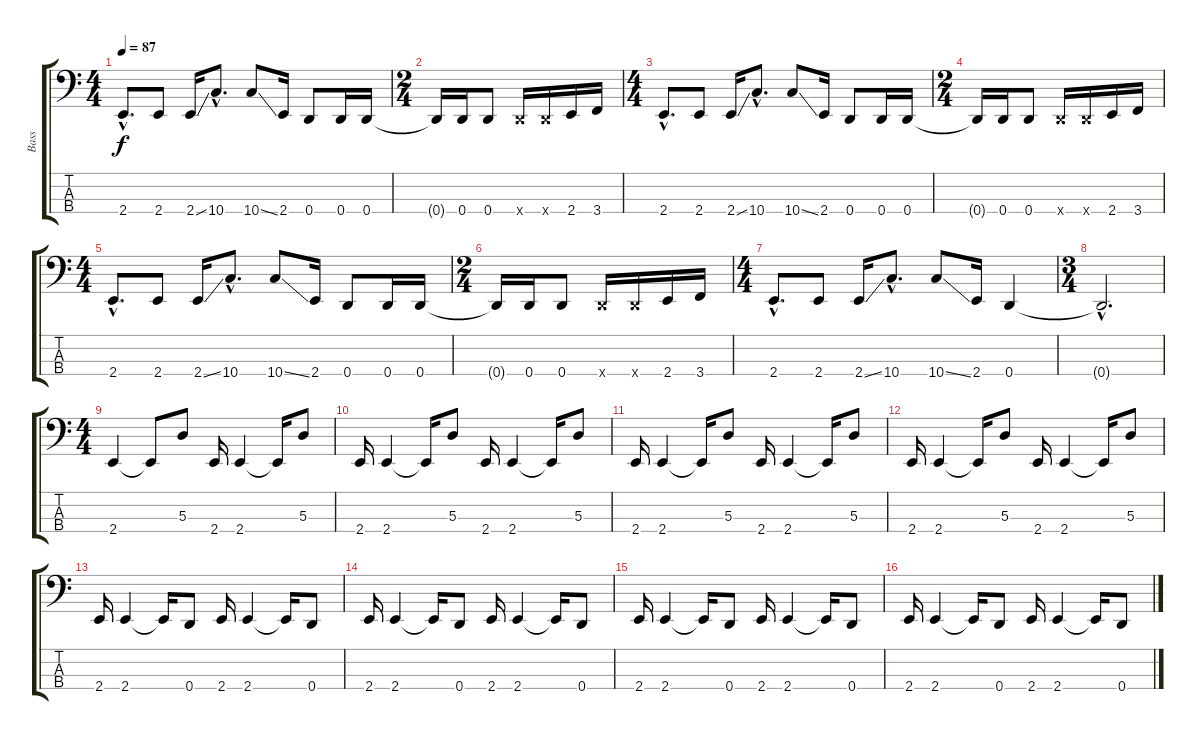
\track ("Bass" "Bass") {instrument electricbassfinger}
\staff {score tabs}
\tuning (G2 D2 A1 D1) {hide}
\ts (4 4)
\tempo 87
\clef f4
\ks c
2.4{hac}.8{d dy f} 2.4.8 2.4{ss}.16 10.4{hac}.8{d} 10.4{ss}.8 2.4.16 0.4.8 0.4.16 0.4.16 |
\ts (2 4)
0.4{t}.16 0.4.16 0.4.8 0.4{x}.16 0.4{x}.16 2.4.16 3.4.16 |
\ts (4 4)
2.4{hac}.8{d} 2.4.8 2.4{ss}.16 10.4{hac}.8{d} 10.4{ss}.8 2.4.16 0.4.8 0.4.16 0.4.16 |
\ts (2 4)
0.4{t}.16 0.4.16 0.4.8 0.4{x}.16 0.4{x}.16 2.4.16 3.4.16 |
\ts (4 4)
2.4{hac}.8{d} 2.4.8 2.4{ss}.16 10.4{hac}.8{d} 10.4{ss}.8 2.4.16 0.4.8 0.4.16 0.4.16 |
\ts (2 4)
0.4{t}.16 0.4.16 0.4.8 0.4{x}.16 0.4{x}.16 2.4.16 3.4.16 |
\ts (4 4)
2.4{hac}.8{d} 2.4.8 2.4{ss}.16 10.4{hac}.8{d} 10.4{ss}.8 2.4.16 0.4.4 |
\ts (3 4)
0.4{hac t}.2{d} |
\ts (4 4)
2.4.4 2.4{t}.8 5.3.8 2.4.16 2.4.4 2.4{t}.16 5.3.8 |
2.4.16 2.4.4 2.4{t}.16 5.3.8 2.4.16 2.4.4 2.4{t}.16 5.3.8 |
2.4.16 2.4.4 2.4{t}.16 5.3.8 2.4.16 2.4.4 2.4{t}.16 5.3.8 |
2.4.16 2.4.4 2.4{t}.16 5.3.8 2.4.16 2.4.4 2.4{t}.16 5.3.8 |
2.4.16 2.4.4 2.4{t}.16 0.4.8 2.4.16 2.4.4 2.4{t}.16 0.4.8 |
2.4.16 2.4.4 2.4{t}.16 0.4.8 2.4.16 2.4.4 2.4{t}.16 0.4.8 |
2.4.16 2.4.4 2.4{t}.16 0.4.8 2.4.16 2.4.4 2.4{t}.16 0.4.8 |
2.4.16 2.4.4 2.4{t}.16 0.4.8 2.4.16 2.4.4 2.4{t}.16 0.4.8
